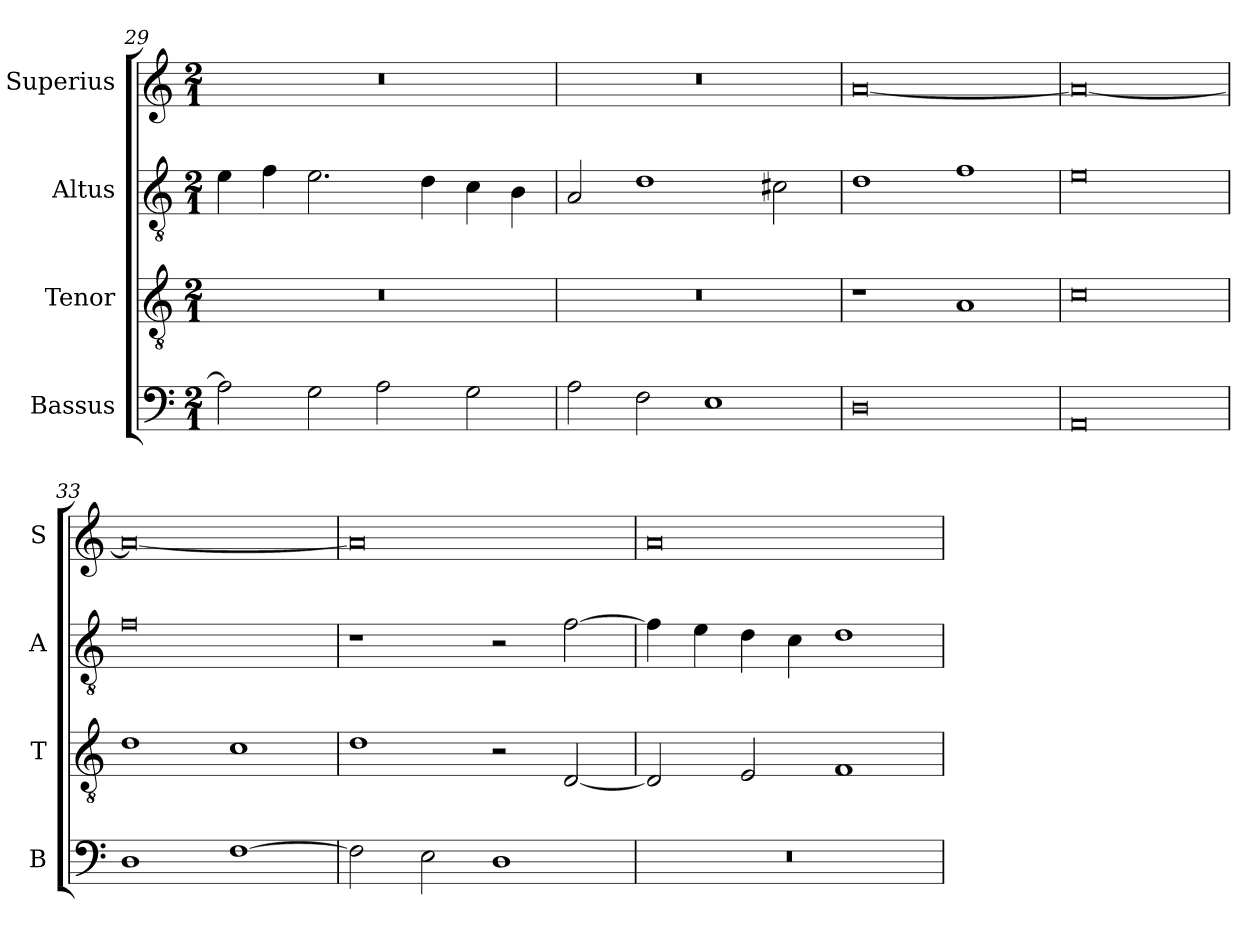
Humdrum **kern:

**kern	**kern	**kern	**kern
*part4	*part3	*part2	*part1
*staff4	*staff3	*staff2	*staff1
*I"Bassus	*I"Tenor	*I"Altus	*I"Superius
*I'B	*I'T	*I'A	*I'S
*clefF4	*clefGv2	*clefGv2	*clefG2
*k[]	*k[]	*k[]	*k[]
*M2/1	*M2/1	*M2/1	*M2/1
=29	=29	=29	=29
2A\]	0r	4e\	0r
.	.	4f\	.
2G\	.	2.e\	.
2A\	.	.	.
.	.	4d\	.
2G\	.	4c\	.
.	.	4B\	.
=30	=30	=30	=30
2A\	0r	2A/	0r
2F\	.	1d	.
1E	.	.	.
.	.	2c#X\	.
=31	=31	=31	=31
0D	1r	1d	[0a
.	1A	1f	.
=32	=32	=32	=32
0AA	0c	0e	0a_
=33	=33	=33	=33
1D	1d	0f	0a_
[1F	1c	.	.
=34	=34	=34	=34
2F\]	1d	1r	0a]
2E\	.	.	.
1D	2r	2r	.
.	[2D/	[2f\	.
=35	=35	=35	=35
0r	2D/]	4f\]	0a
.	.	4e\	.
.	2E/	4d\	.
.	.	4c\	.
.	1F	1d	.
=	=	=	=
*-	*-	*-	*-
